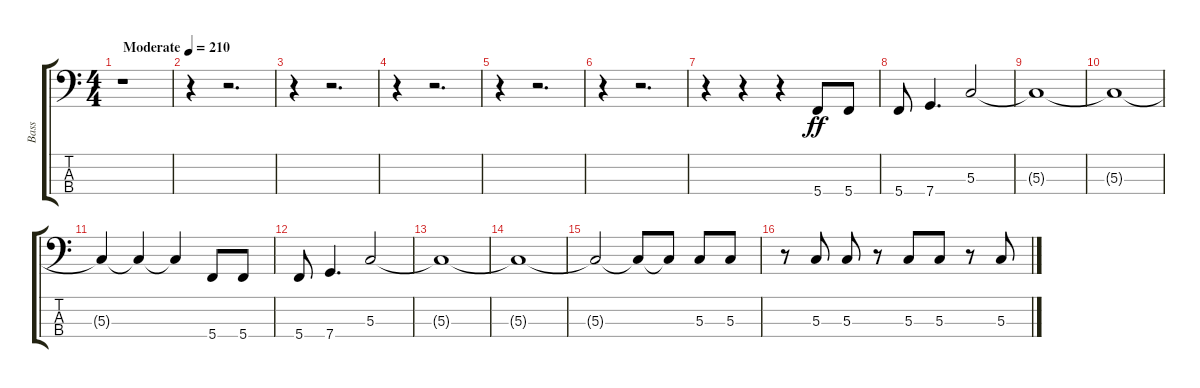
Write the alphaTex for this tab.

\track ("Bass" "Bass") {instrument electricbasspick}
\staff {score tabs}
\tuning (G2 D2 G1 C1) {hide}
\ts (4 4)
\tempo (210 "Moderate")
\clef f4
\ks c
r.1{dy ff instrument electricbasspick} |
r.4 r.2{d} |
r.4 r.2{d} |
r.4 r.2{d} |
r.4 r.2{d} |
r.4 r.2{d} |
r.4 r.4 r.4 5.4.8 5.4.8 |
5.4.8 7.4.4{d} 5.3.2 |
5.3{t}.1 |
5.3{t}.1 |
5.3{t}.4 5.3{t}.4 5.3{t}.4 5.4.8 5.4.8 |
5.4.8 7.4.4{d} 5.3.2 |
5.3{t}.1 |
5.3{t}.1 |
5.3{t}.2 5.3{t}.8 5.3{t}.8 5.3.8 5.3.8 |
r.8 5.3.8 5.3.8 r.8 5.3.8 5.3.8 r.8 5.3.8
